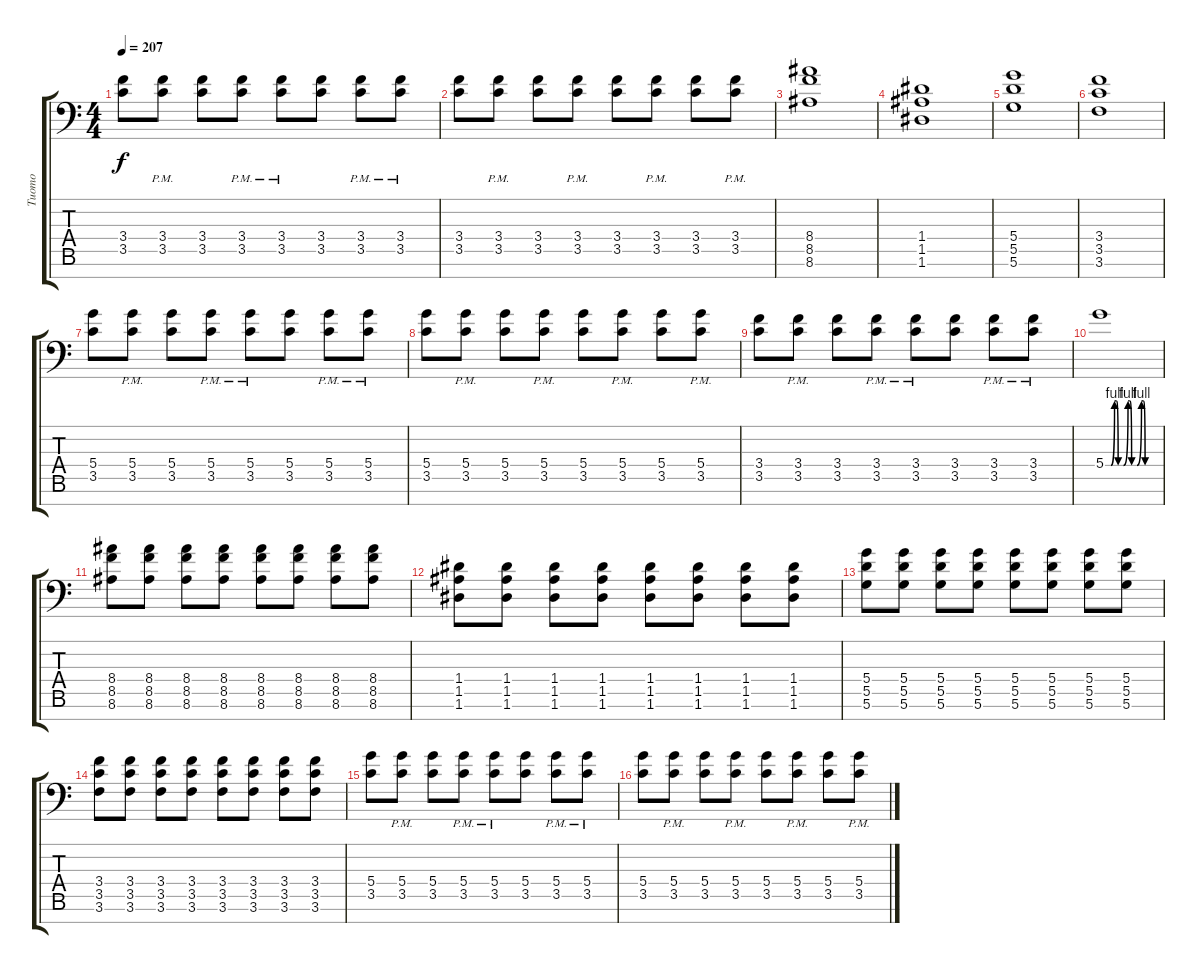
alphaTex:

\track ("Tuomo" "Tuomo") {instrument distortionguitar}
\staff {score tabs}
\tuning (E4 B3 G3 D3 A2 D2 A1) {hide}
\ts (4 4)
\tempo 207
\clef f4
\ks c
(3.4 3.5).8{dy f} (3.4{pm} 3.5{pm}).8 (3.4 3.5).8 (3.4{pm} 3.5{pm}).8 (3.4{pm} 3.5{pm}).8 (3.4 3.5).8 (3.4{pm} 3.5{pm}).8 (3.4{pm} 3.5{pm}).8 |
(3.4 3.5).8 (3.4{pm} 3.5{pm}).8 (3.4 3.5).8 (3.4{pm} 3.5{pm}).8 (3.4 3.5).8 (3.4{pm} 3.5{pm}).8 (3.4 3.5).8 (3.4{pm} 3.5{pm}).8 |
(8.4 8.5 8.6).1 |
(1.4 1.5 1.6).1 |
(5.4 5.5 5.6).1 |
(3.4 3.5 3.6).1 |
(5.4 3.5).8 (5.4{pm} 3.5{pm}).8 (5.4 3.5).8 (5.4{pm} 3.5{pm}).8 (5.4{pm} 3.5{pm}).8 (5.4 3.5).8 (5.4{pm} 3.5{pm}).8 (5.4{pm} 3.5{pm}).8 |
(5.4 3.5).8 (5.4{pm} 3.5{pm}).8 (5.4 3.5).8 (5.4{pm} 3.5{pm}).8 (5.4 3.5).8 (5.4{pm} 3.5{pm}).8 (5.4 3.5).8 (5.4{pm} 3.5{pm}).8 |
(3.4 3.5).8 (3.4{pm} 3.5{pm}).8 (3.4 3.5).8 (3.4{pm} 3.5{pm}).8 (3.4{pm} 3.5{pm}).8 (3.4 3.5).8 (3.4{pm} 3.5{pm}).8 (3.4{pm} 3.5{pm}).8 |
5.4{be (custom 0 0 6 0 10 4 12 4 14 0 20 0 25 4 27 4 29 0 35 0 40 4 42 4 44 0 60 0)}.1{instrument guitarharmonics} |
(8.4 8.5 8.6).8{instrument distortionguitar} (8.4 8.5 8.6).8 (8.4 8.5 8.6).8 (8.4 8.5 8.6).8 (8.4 8.5 8.6).8 (8.4 8.5 8.6).8 (8.4 8.5 8.6).8 (8.4 8.5 8.6).8 |
(1.4 1.5 1.6).8 (1.4 1.5 1.6).8 (1.4 1.5 1.6).8 (1.4 1.5 1.6).8 (1.4 1.5 1.6).8 (1.4 1.5 1.6).8 (1.4 1.5 1.6).8 (1.4 1.5 1.6).8 |
(5.4 5.5 5.6).8 (5.4 5.5 5.6).8 (5.4 5.5 5.6).8 (5.4 5.5 5.6).8 (5.4 5.5 5.6).8 (5.4 5.5 5.6).8 (5.4 5.5 5.6).8 (5.4 5.5 5.6).8 |
(3.4 3.5 3.6).8 (3.4 3.5 3.6).8 (3.4 3.5 3.6).8 (3.4 3.5 3.6).8 (3.4 3.5 3.6).8 (3.4 3.5 3.6).8 (3.4 3.5 3.6).8 (3.4 3.5 3.6).8 |
(5.4 3.5).8 (5.4{pm} 3.5{pm}).8 (5.4 3.5).8 (5.4{pm} 3.5{pm}).8 (5.4{pm} 3.5{pm}).8 (5.4 3.5).8 (5.4{pm} 3.5{pm}).8 (5.4{pm} 3.5{pm}).8 |
(5.4 3.5).8 (5.4{pm} 3.5{pm}).8 (5.4 3.5).8 (5.4{pm} 3.5{pm}).8 (5.4 3.5).8 (5.4{pm} 3.5{pm}).8 (5.4 3.5).8 (5.4{pm} 3.5{pm}).8
